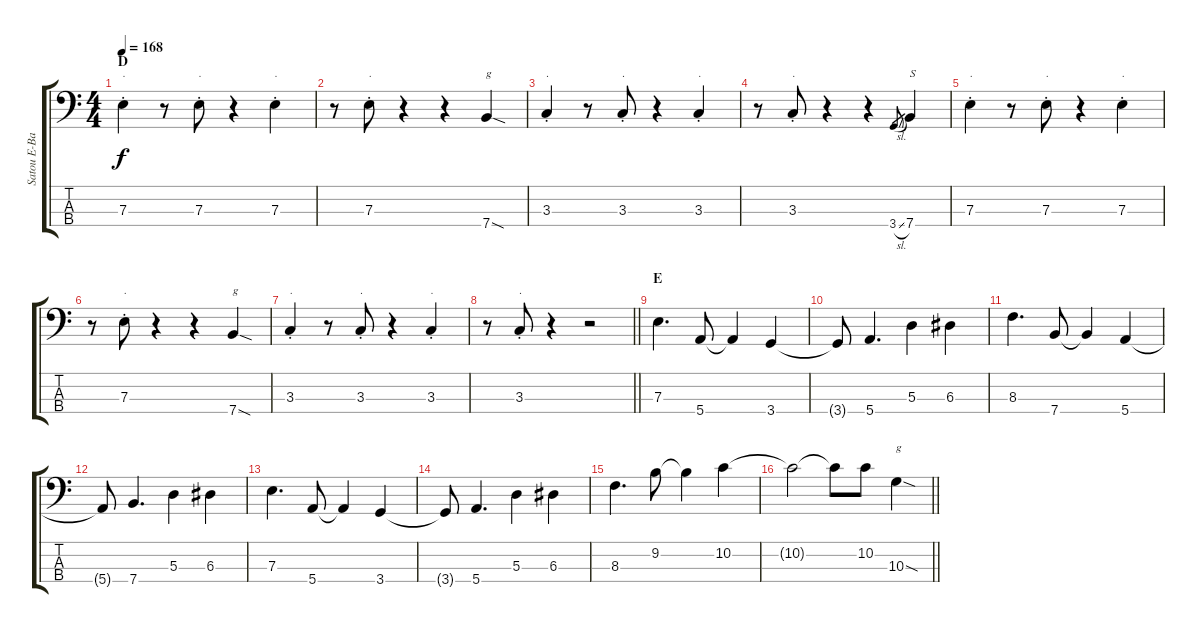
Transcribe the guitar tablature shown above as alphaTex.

\track ("Satou E-Bass" "Satou E-Ba") {instrument electricbassfinger}
\staff {score tabs}
\tuning (G2 D2 A1 E1) {hide}
\ts (4 4)
\section ("" "D")
\tempo 168
\clef f4
\ks c
7.3{st}.4{txt "." dy f} r.8 7.3{st}.8{txt "."} r.4 7.3{st}.4{txt "."} |
r.8 7.3{st}.8{txt "."} r.4 r.4 7.4{sod}.4{txt "g"} |
3.3{st}.4{txt "."} r.8 3.3{st}.8{txt "."} r.4 3.3{st}.4{txt "."} |
r.8 3.3{st}.8{txt "."} r.4 r.4 3.4{sl}.8{gr} 7.4.4{txt "S"} |
7.3{st}.4{txt "."} r.8 7.3{st}.8{txt "."} r.4 7.3{st}.4{txt "."} |
r.8 7.3{st}.8{txt "."} r.4 r.4 7.4{sod}.4{txt "g"} |
3.3{st}.4{txt "."} r.8 3.3{st}.8{txt "."} r.4 3.3{st}.4{txt "."} |
\barLineRight lightlight
r.8 3.3{st}.8{txt "."} r.4 r.2 |
\section ("" "E")
7.3.4{d} 5.4.8 5.4{t}.4 3.4.4 |
3.4{t}.8 5.4.4{d} 5.3.4 6.3.4 |
8.3.4{d} 7.4.8 7.4{t}.4 5.4.4 |
5.4{t}.8 7.4.4{d} 5.3.4 6.3.4 |
7.3.4{d} 5.4.8 5.4{t}.4 3.4.4 |
3.4{t}.8 5.4.4{d} 5.3.4 6.3.4 |
8.3.4{d} 9.2.8 9.2{t}.4 10.2.4 |
\barLineRight lightlight
10.2{t}.2 10.2{t}.8 10.2.8 10.3{sod}.4{txt "g"}
